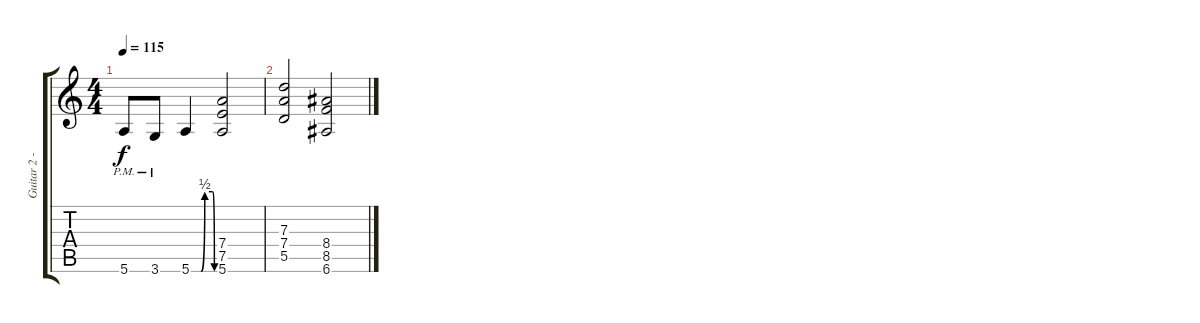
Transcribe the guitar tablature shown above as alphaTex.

\track ("Guitar 2 - Herman Frank" "Guitar 2 -") {instrument distortionguitar}
\staff {score tabs}
\tuning (E4 B3 G3 D3 A2 E2) {hide}
\ts (4 4)
\tempo 115
\clef g2
\ks c
5.6{pm}.8{dy f} 3.6{pm}.8 5.6{be (custom 0 0 15 0 25 0 35 2 55 2 60 0)}.4 (7.4 7.5 5.6).2 |
(7.3 7.4 5.5).2{volume 0} (8.4 8.5 6.6).2
